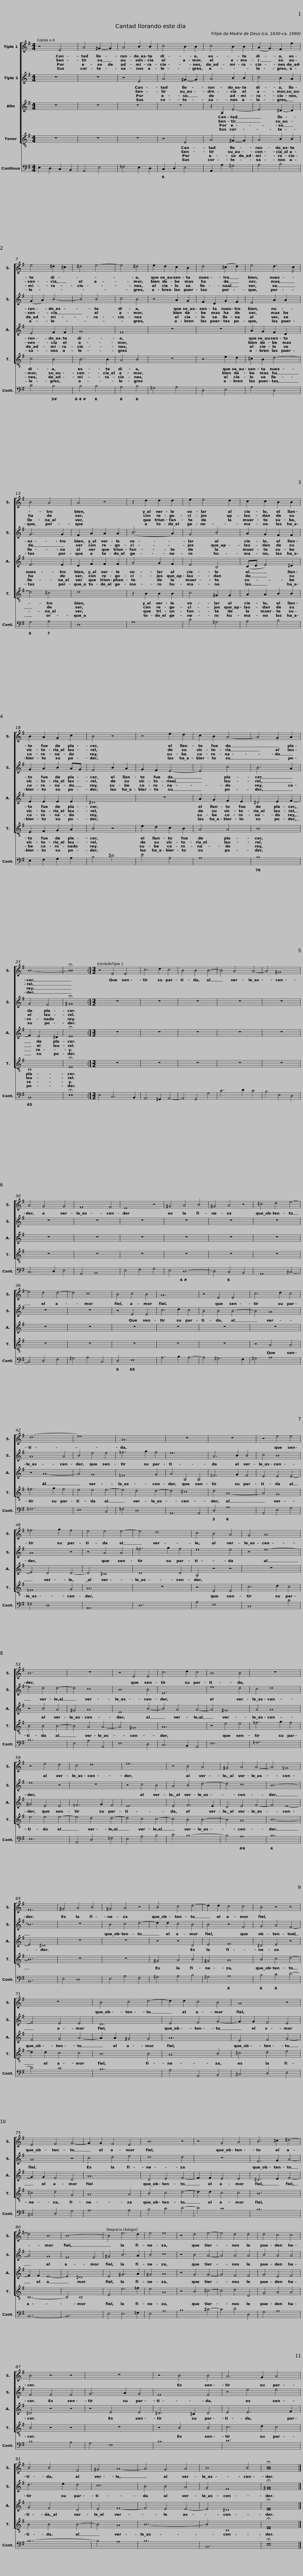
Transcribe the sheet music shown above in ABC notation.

X:1
%%score [ 1 2 3 4 ] 5
L:1/8
M:4/4
I:linebreak $
K:G
V:1 treble
V:2 treble
V:3 treble
V:4 treble-8 transpose=-12
V:5 bass
V:1
 z4 E4 | A4 ^G2- G2 | A4 B2 B2 | c4 B2 B2 | c4 B2 B2 | %5
 (A2 G2) F2 f2 | e4 ^d2 ^c2 |$ ^d4 e4- | e4 ^d4 | e2 d2 c2 B2 | %10
 d4 (^c2 d2) | e4 d3 c | B4 A4 | A4 z4 |$ z2 d2 d2 d2 | %15
 e2 e4 d2 | c2 c2 B2 B2 | B2 A2 G2 c2 | B4 z4 |$ z4 e2 d2 | %20
 c2 B2 A4- | A4 G2 A2 | B8- | !fermata!B16 :|$[M:3/2] z4 E4 E4 | %25
 c6 d2 c4 | B4 B4 B4- | B4 A4 A4- | A4 ^G8 | A4 G4 G4 |$ %30
 F8 F4 | E8 z4 | ^G4 A4 B4 | ^G4 A4 z4 |$ ^c4 d4 e4- | %35
 e4 d4 d4- | d4 c8 |$ B4 c4 B4 | A12 | z4 E4 E4 | %40
 c6 d2 c4 | (d12 | e12) |$ A12 | z12 | %45
 z12 | z4 e4 e4 | =f6 g2 f4 | e4 e4 e4- |$ e4 d8 | %50
 c4 B4 A4 | G4 A8 | B12 | z12 | z4 E4 E4 |$ %55
 c6 d2 c4 | B8 B4 | z12 | z4 e4 d4 | c4 d8 |$ %60
 e12 | z4 B4 A4 | ^G4 A4 A4- | A4 =G8 | F12 | %65
 ^G4 A4 B4 |$ ^G4 A4 z4 | B4 c4 d4- | d2 d2 c4 c4 | B4 z4 z4 | %70
 z12 | B4 c4 d4- |$ d2 d2 c4 B4 | A8 z4 | E4 F4 G4- | %75
 G2 G2 F4 E4 | B8 z4 |$ z4 G4 A4 | B6 ^c2 ^d4- | d4 B8 | %80
 B12- | B4 e6 d2 | e4 e8 |$ z4 d4 e4- | e4 d4 d4 | %85
 d4 c4 c4 | B4 z4 z4 | z12 | z4 B4 B4 |$ A6 G2 A4 | %90
 B4 B4 F4 | ^G4 A8- | A4 G4 A4 | B8 B4 | !fermata!B16 |] %95
V:2
 z8 | z8 | z4 E4 | A4 ^G2- G2 | A4 B2 B2 | %5
 c4 B2 A2 | (G2 A2) B4- |$ B4 B4 | c4 B4 | z4 A2 G2 | %10
 F2 D2 G2 F2 | E4 A2 A2 | G6 G2 | F2 A2 A2 A2 |$ (B6 A2) | %15
 G4 B4 | A2 G2 F2 F2 | G2 A2 B2 AG | F4 B2 A2 |$ G2 F2 E4- | %20
 E4 c4 | B6 A2 | G4 F4 | !fermata!^G16 :|$[M:3/2] z12 | %25
 z12 | z12 | z12 | z12 | z12 |$ %30
 z12 | z12 | z12 | z12 |$ z12 | %35
 z12 | z12 |$ z4 E4 E4 | c6 d2 c4 | B4 B4 B4- | %40
 B4 A8 | A8 A4 | B4 e4 e4 |$ =f6 g2 f4 | e12 | %45
 A6 B2 B4 | c4 B8 | A8 z4 | z4 A4 A4 |$ =f6 g2 f4 | %50
 e8 e4 | z4 e8- | e4 d4 d4- | d4 c8 | B8 B4 |$ %55
 E12 | e8 d4 | c4 d8 | e8 z4 | z12 |$ %60
 z4 c4 B4 | A4 B4 d4- | d4 c8 | B12- | B12 | %65
 z12 |$ B4 c4 d4- | d2 d2 c4 B4 | B4 z4 F4 | G4 A4 F4- | %70
 F4 E4 E4 | D12 |$ E4 F4 G4- | G2 G2 F4 E4 | A8 z4 | %75
 c4 d4 e4 | d8 d4 |$ z12 | F6 G2 A4- | A4 G8 | %80
 F8 F4 | ^G4 B6 A2 | B4 c8 |$ z4 B4 A4- | A4 A4 A4 | %85
 B4 A4 A4 | F4 F4 F4 | G6 A2 G4 | F8 F4 |$ z4 e4 e4 | %90
 d6 e2 d4 | c12 | B4 B4 A4 | G4 F8 | !fermata!^G16 |] %95
V:3
 z8 | z8 | z8 | z8 | z2 A,2 E4- | %5
 E4 ^D2- D2 | E4 F2 F2 |$ G8 | F8 | z8 | %10
 z8 | A2 G2 F2 D2 | E6 E2 | D2 F2 F2 F2 |$ G4 G2 F2 | %15
 E4 B,4 | (CD E4) ^D2 | E2 E2 E2 E2 | ^D8 |$ z8 | %20
 A2 G2 F2 E2 | ^D4 E2 F2- | F2 E4 ^D2 | !fermata!E16 :|$[M:3/2] z12 | %25
 z12 | z12 | z12 | z12 | z12 |$ %30
 z12 | z12 | z12 | z12 |$ z12 | %35
 z12 | z12 |$ z12 | z12 | z12 | %40
 z12 | z4 A8- | A4 G8 |$ =F8 G4 | A4 A,4 A,4 | %45
 =F6 G2 F4 | E4 E4 E4- | E4 D4 D4- | D4 ^C8 |$ D8 D4 | %50
 A,4 z4 z4 | z12 | z4 B4 A4 | ^G4 A8 | E8 B4- |$ %55
 B4 A4 A4- | A4 ^G8 | A4 A8 | ^G4 E4 E4 | =F6 G2 F4 |$ %60
 E12 | E4 F6 E2 | D4 E4 F4- | F4 E8- | E4 ^D8 | %65
 z12 |$ z12 | z4 z4 D4 | E4 F8 | ^D4 E4 z4 | %70
 F4 G4 A4- | A2 A2 ^G4 G4 |$ A12 | E4 F4 G4- | G2 G2 F4 D4 | %75
 A12 | D4 E4 F4- |$ F2 F2 E4 E4 | ^D6 E2 F4- | F2 F2 E8- | %80
 E4 ^D8 | E4 ^G6 A2 | ^G4 A8 |$ z4 G4 G4- | G4 F4 F4 | %85
 G4 E4 F4 | ^D4 z4 z4 | z4 E4 E4 | ^D6 ^C2 D4 |$ E4 E6 F2 | %90
 G4 F4 D4 | E4 F8- | F4 E4 E4- | E4 ^D8 | !fermata!E16 |] %95
V:4
 z8 | z8 | z8 | z4 E4 | A4 ^G2- G2 | %5
 A4 B2 B2 | c4 B4 |$ B6 B2 | A4 B4 | z8 | %10
 z4 e2 d2 | ^c2 B2 d4- | d4 ^c4 | d8 |$ z2 B2 B2 B2 | %15
 c4 ^G2 G2 | A2 A2 B2 B2 | E2 F2 G2 A2 | B4 z4 |$ e2 d2 c2 B2 | %20
 A4 A4 | B8 | B,8 | !fermata!E16 :|$[M:3/2] z12 | %25
 z12 | z12 | z12 | z12 | z12 |$ %30
 z12 | z12 | z12 | z12 |$ z12 | %35
 z12 | z12 |$ z12 | z12 | z12 | %40
 z4 A4 A4 | =f6 g2 f4 | e4 e4 e4- |$ e4 d4 d4- | d4 ^c8 | %45
 d4 A8- | A4 G8 | =F8 G4 | A12 |$ z12 | %50
 z4 E4 E4 | c6 d2 c4 | B4 B4 B4- | B4 A4 A4- | A4 ^G8 |$ %55
 A12 | z4 e4 e4 | =f6 g2 f4 | e4 e4 e4- | e4 d4 d4- |$ %60
 d4 c4 c4- | c4 B4 B4- | B4 A8 | B12- | B12 | %65
 z12 |$ z12 | ^G4 A4 B4 | ^G4 A8 | B4 c4 d4- | %70
 d2 d2 c4 c4 | B8 B4 |$ A8 B4 | ^c4 d4 e4 | ^c4 d4 G4 | %75
 A8 A4 | B4 c4 d4- |$ d2 d2 c4 c4 | B12 | B,12- | %80
 B,4 B,8 | E4 e6 =f2 | e4 A8 |$ z4 B4 ^c4- | c4 d4 D4 | %85
 G4 A4 A4 | B4 z4 z4 | z12 | z4 B4 B4 |$ c6 d2 c4 | %90
 B4 B4 B4- | B4 A8 | B12- | B4 B,8 | !fermata!E16 |] %95
V:5
 E,2 D,2 C,2 B,,2 | A,,4 E,4 | =F,4 E,2 D,2 | C,2 D,2 E,4 | A,,2 A,2 ^G,4 | %5
 A,4 B,4 | C4 B,4 |$ B,4 B,4 | A,4 B,4 | ^G,4 A,4 | %10
 D,4 E,4 | A,4 D,4 | G,4 A,4 | D,8 |$ G,8 | %15
 C4 ^G,4 | A,4 B,4 | E,2 F,2 G,2 A,2 | B,4 ^D4 |$ E4 A,4 | %20
 A,8 | B,8 | B,,8 | !fermata!E,16 :|$[M:3/2] E,4 C,6 B,,2 | %25
 A,,6 ^G,,2 A,,4- | A,,4 G,,4 G,4 | C6 D2 C4 | B,4 E,4 D,4 | C,6 D,2 E,4 |$ %30
 A,,4 B,,8 | E,4 F,4 G,4 | E,4 D,8- | D,4 C,4 B,,4 |$ A,,8 ^C,4- | %35
 C,4 D,4 F,4 | ^G,4 A,4 C,4 |$ D,4 E,8 | A,6 B,2 A,4- | A,4 ^G,6 F,2 | %40
 ^G,4 A,8 | =F,12 | E,8 C,4 |$ =F,4 D,8 | A,,8 A,,4 | %45
 D,4 A,8 | A,,4 E,4 G,4 | =F,4 D,8 | A,,12 |$ D,12 | %50
 A,4 E,8 | C,8 C4 | B,12 | E,4 A,4 A,,4 | E,8 D,4 |$ %55
 C,6 B,,2 A,,4 | E,12 | =F,12 | E,12 | A,,4 D,4 =F,4 |$ %60
 E,4 A,4 B,4 | C4 B,8- | B,4 A,8 | B,12 | B,,12 | %65
 E,4 D,8 |$ E,4 A,4 F,4 | ^G,4 A,4 B,4 | ^G,4 A,8 | B,4 C4 D4- | %70
 D4 C8 | B,12 |$ A,4 A,,4 B,,4 | ^C,4 D,4 E,4 | ^C,4 D,4 G,4 | %75
 A,8 A,4 | B,4 C4 D4- |$ D4 C8 | B,12 | B,,12- | %80
 B,,12 | E,4 E,6 =F,2 | E,4 A,8 |$ B,8 ^C4- | C4 D4 D,4 | %85
 G,4 A,8 | B,8 A,4 | G,4 E,8 | B,12 |$ C12 | %90
 B,12- | B,4 A,8 | B,12 | B,,12 | !fermata!E,16 |] %95
